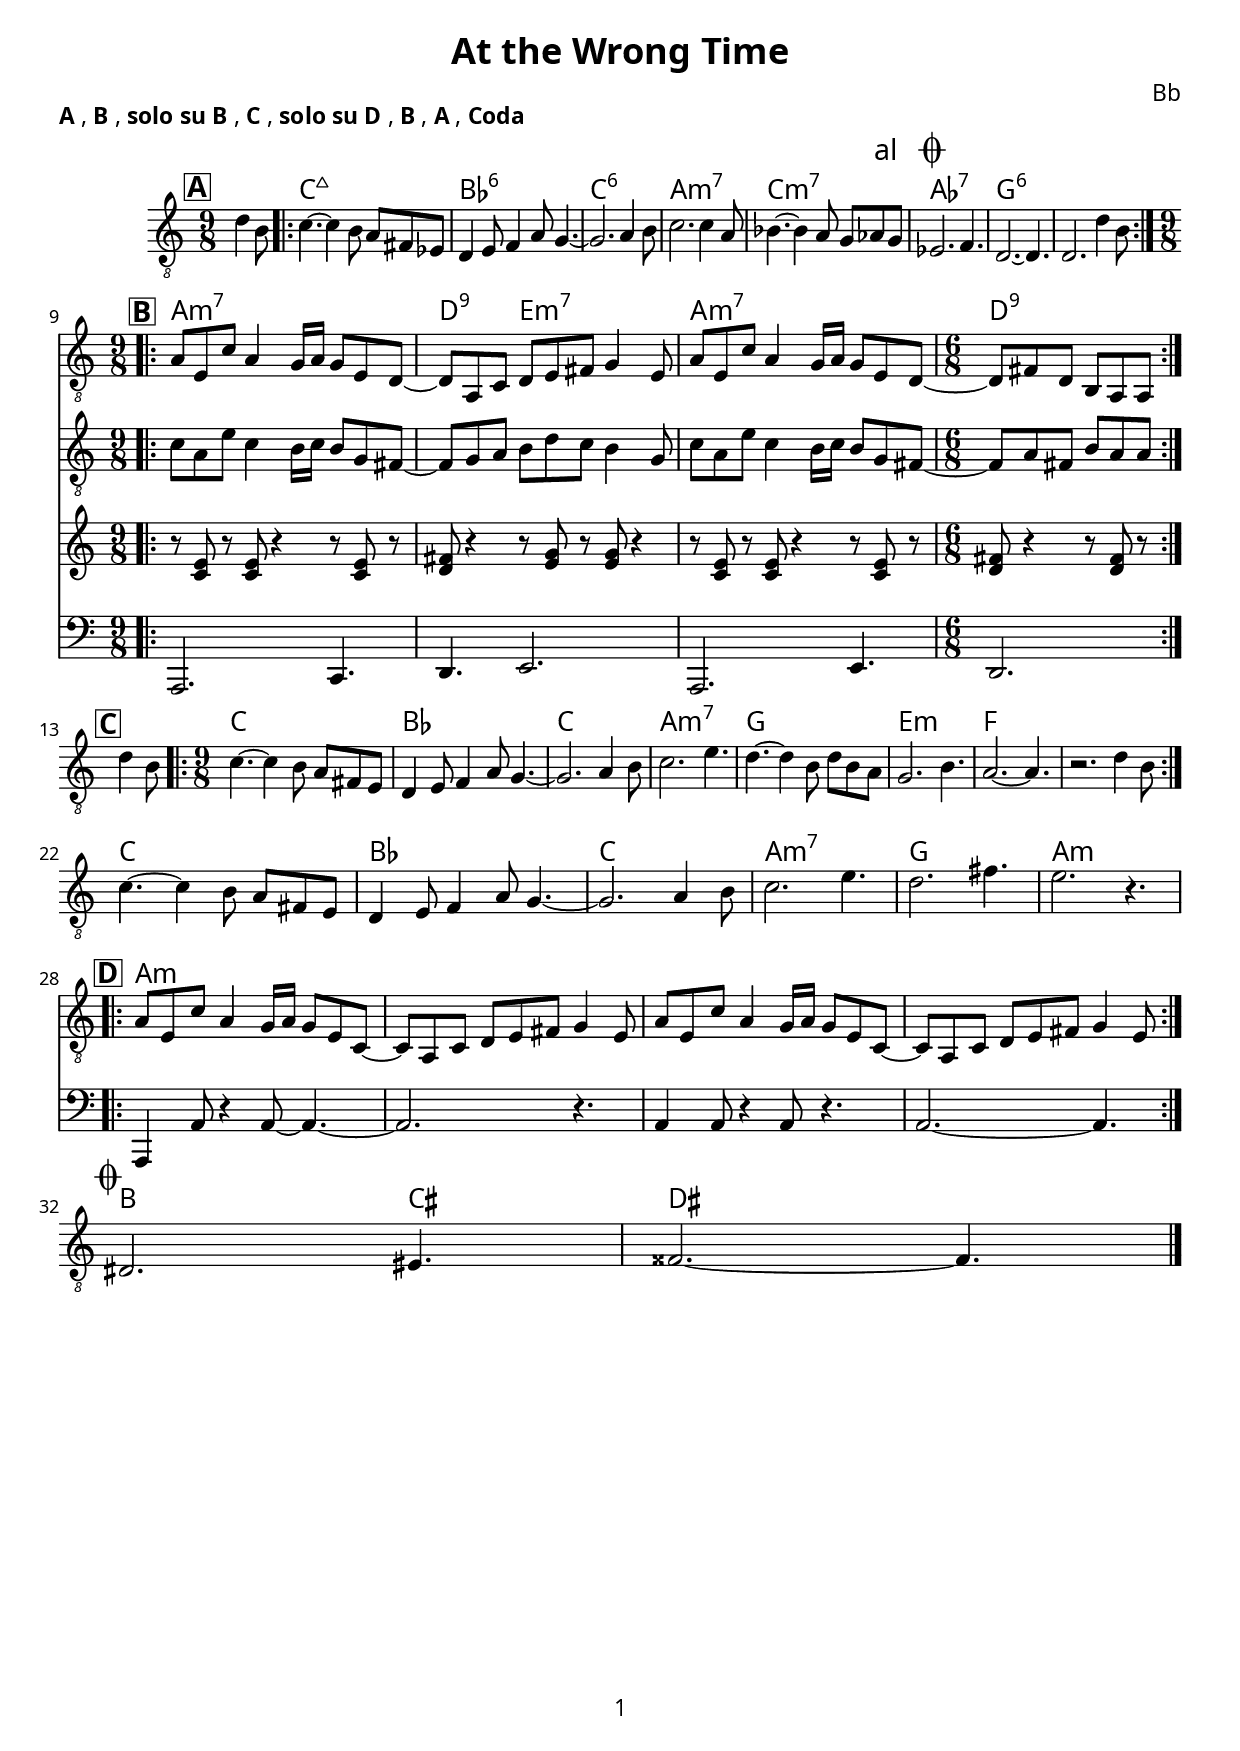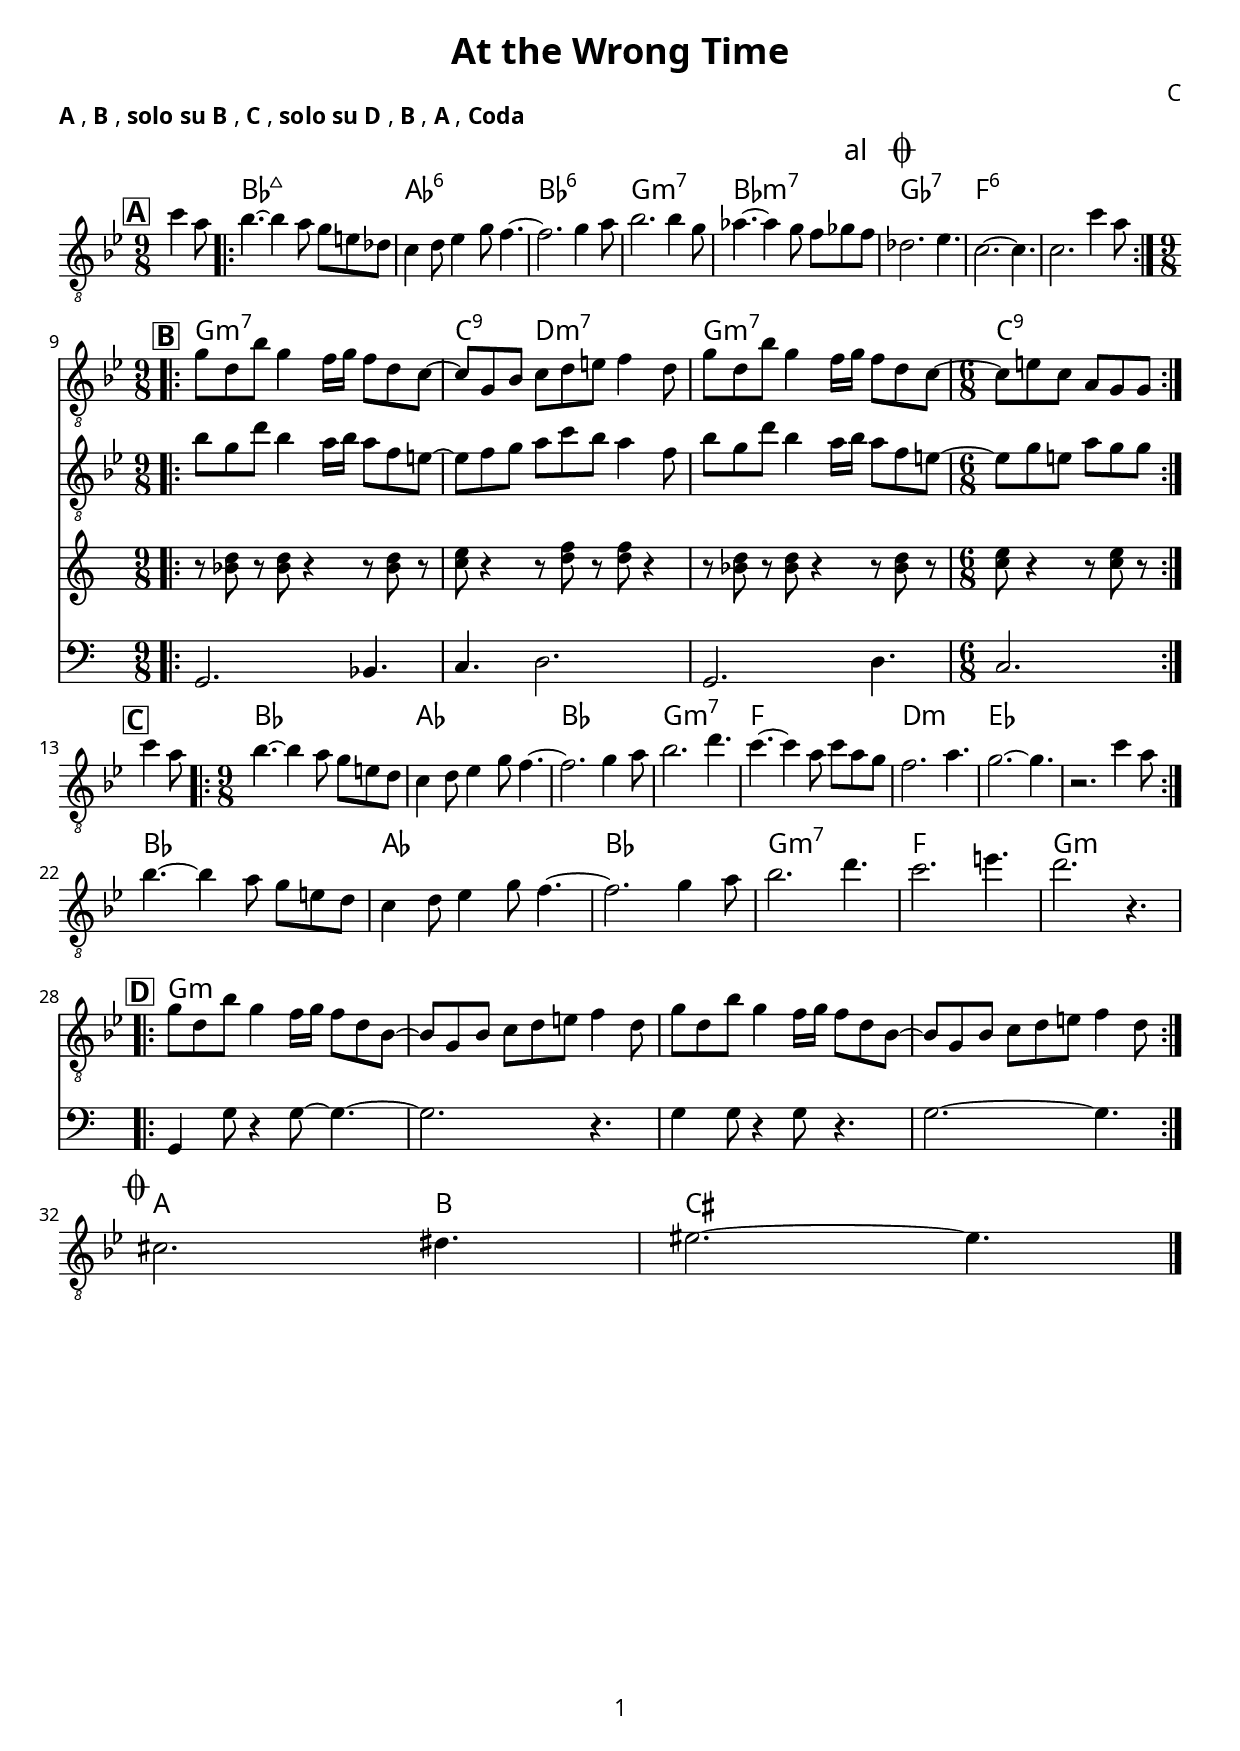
% {{{ PARAMETRI
  myTitle = "At the Wrong Time"
  myKey = \key bes \major
  myTime = \time 9/8 
  myTempo =  #(ly:make-moment 60 4)
% }}}

% INTESTAZIONE {{{
\version "2.18.2"

\header {
  title = \myTitle
}

\paper{
  print-first-page-number = ##t
  oddHeaderMarkup = \markup \null
  evenHeaderMarkup = \markup \null
  oddFooterMarkup = \markup {
    \fill-line {
      \on-the-fly \print-page-number-check-first
      \fromproperty #'page:page-number-string
    }
  }
  evenFooterMarkup = \oddFooterMarkup
  #(set-global-staff-size 10)
  myStaffSize = #20
  fonts = #(make-pango-font-tree
  "FontAwesome"
  "FontAwesome"
  "FontAwesome"
  (/ myStaffSize 20))
}

global = {
  \myKey
  \numericTimeSignature
  \myTime
  \set Score.markFormatter = #format-mark-box-alphabet
}
\layout {
  \context { 
    \Staff \RemoveEmptyStaves 
    \override VerticalAxisGroup.remove-first = ##t
  }
}

toCoda = {
  % the align part
  \mark \markup { { \lower #1 "al  " { \musicglyph #"scripts.coda"} } } 
}

struttura = \markup {
  \column {
      \line {
        \bold{A}, \bold{B}, \bold{solo su B}, \bold{C}, \bold{solo su D}, \bold{B}, \bold{A}, \bold{Coda}
    }
  }
}
%}}}

% {{{ PARTE A
  temaA = {
    \partial 4. c'4 a8 |
      bes4.~ bes4 a8 g8 e des |
      c4 d8 ees4 g8 f4.~ | f2. g4 a8 | bes2. bes4 g8 | 
      aes4.~ aes4 g8 f8 ges f |\toCoda des2. ees4. | c2.~ c4. | c2.  c'4 a8 |
  }

  silenzioA = {
    \partial 4. s4. |
    \repeat volta 2{
      s1*9/8 | s1*9/8 | s1*9/8 | s1*9/8 | 
      s1*9/8 | s1*9/8 | s1*9/8 | s1*9/8 |
    }
  }

  accordiA = \chordmode{
    \partial 4. s4. |
    \repeat volta 2{
      bes1*9/8:maj7 | aes1*9/8:6 | bes1*9/8:6 | g1*9/8:m7 |
      bes1*9/8:m7 | ges1*9/8:7 | f1*9/8:6 | f1*9/8:6 |
    }
  }
% }}}

% {{{ PARTE B
  temaB = {
    \repeat volta 2{
      \time 9/8
      g8 d bes' g4 f16 g16 f8 d c~ |
      c8 g bes c d e f4 d8 |
      g8 d bes' g4 f16 g16 f8 d c~ |
      \time 6/8
      c8 e c a8 g8 g8 |
    }
  }

  temaBdue = {
    \time 9/8
    \repeat volta 2{
      bes'8 g d' bes4 a16 bes16 a8 f e~ |
      e8 f g a c bes a4 f8 |
      bes8 g d' bes4 a16 bes16 a8 f e~ |
      \time 6/8
      e8 g e a8 g g |
    }
  }

  bassoB = {
    \repeat volta 2{
      g,2. bes,4. | c4. d2. |
      g,2. d4. | 
      \time 6/8
      c2. |
    }
  }

  ritmicaB = {
    \repeat volta 2{
      r8 <bes' d''>8 r8 <bes' d''>8 r4 r8 <bes' d''>8 r8 |
      <c'' e''>8 r4 r8 <d'' f''>8 r8 <d'' f''>8 r4 |
      r8 <bes' d''>8 r8 <bes' d''>8 r4 r8 <bes' d''>8 r8 |
      \time 6/8
      <c'' e''>8 r4 r8 <c'' e''>8 r8 |
    }
  }

  accordiB = \chordmode{
    g1*9/8:m7 | c4.:9 d2.:m7 |
    g1*9/8:m7 | 
    \time 6/8
    c2.:9 |
  }
% }}}

% {{{ PARTE C
  temaC = {
    \partial 4. c'4 a8 |
    \time 9/8
    \repeat volta 2{
      bes4.~ bes4 a8 g8 e d |
      c4 d8 ees4 g8 f4.~ | f2. g4 a8 | bes2. d4. | 
      c4.~ c4 a8 c a g | f2. a4. | g2.~ g4. | r2. c4 a8 |
    } \break
    bes4.~ bes4 a8 g8 e d |
    c4 d8 ees4 g8 f4.~ | f2. g4 a8 | bes2. d4. | 
    c2. e4. | d2. r4. |
  }

  silenzioC = {
    \partial 4. s4. |
    \time 9/8
    \repeat volta 2{
      s1*9/8 | s1*9/8 | s1*9/8 | s1*9/8 | 
      s1*9/8 | s1*9/8 | s1*9/8 | s1*9/8 |
    }
    s1*9/8 | s1*9/8 | s1*9/8 | s1*9/8 | 
    s1*9/8 | s1*9/8 | 
  }

  accordiC = \chordmode{
    \partial 4. s4. |
    \time 9/8
    \repeat volta 2{
      bes1*9/8 | aes1*9/8 | bes1*9/8 | g1*9/8:m7 |
      f1*9/8 | d1*9/8:m | ees1*9/8 | ees1*9/8 |
    }
    bes1*9/8 | aes1*9/8 | bes1*9/8 | g1*9/8:m7 |
    f1*9/8 | g1*9/8:m |
  }
% }}}

% {{{ PARTE D
  temaD = {
    \repeat volta 2{
      g,8 d bes' g4 f16 g16 f8 d bes~ |
      bes8 g bes c d e f4 d8 |
      g8 d bes' g4 f16 g16 f8 d bes~ |
      bes8 g bes c d e f4 d8 |
    }
  }

  bassoD = {
    \repeat volta 2{
      g,4 g8 r4 g8~ g4.~ | g2. r4. | g4 g8 r4 g8 r4. | g2.~ g4. |
    }
  }

  silenzioD = {
    \repeat volta 2{
      s1*9/8 | s1*9/8 | s1*9/8 | s1*9/8 | 
    }
  }

  accordiD = \chordmode{
    \repeat volta 2{
      g1*9/8:m | g1*9/8:m | g1*9/8:m | g1*9/8:m |
    }
  }
% }}}

% {{{ PARTE Coda
  temaCoda = {
    cis2. dis4. | eis2.~ eis4. |
  }

  silenzioCoda = {
      s1*9/8 | s1*9/8 |
  }

  accordiCoda = \chordmode{
    a1*6/8 b4. | cis1*9/8 |
  }
% }}}

% SCORE {{{
tema = \relative c' {
  \mark \default
  \temaA \break
  \mark \default
  \temaB \break
  \mark \default
  \temaC \break
  \mark \default
  \temaD \break
  \mark \markup { \musicglyph #"scripts.coda"}
  \temaCoda
  \bar"|."
}

temaDue = \relative c' {
  \silenzioA
  \temaBdue 
  \silenzioC
  \silenzioD
  \silenzioCoda
}

chordsPart ={
  \new ChordNames {
    \set chordChanges = ##t
    \accordiA
    \accordiB
    \accordiC
    \accordiD
    \accordiCoda
  }
}

ritmicaPart = \new Staff {
  \silenzioA
  \ritmicaB
  \silenzioC
  \silenzioD
  \silenzioCoda
}

bassoPart = \new Staff {
  \clef "bass"
  \silenzioA
  \bassoB
  \silenzioC
  \bassoD
  \silenzioCoda
}

temaPart = \new Staff \with {
  instrumentName = ""
  midiInstrument = "piano"
} { \clef "treble_8" \global \tema }

temaPartDue = \new Staff \with {
  instrumentName = ""
  midiInstrument = "piano"
} { \clef "treble_8" \global \temaDue }

scoreContent = << 
  \chordsPart
  \temaPart
  \temaPartDue
  \ritmicaPart
  \bassoPart
>>
%}}}

% {{{ BOOKS
  \book{
    \header{ composer="C" }
    \struttura
    \bookOutputSuffix "C"
    \score {
      \scoreContent
      \layout { indent = #0 }
      \midi { \context { \Score tempoWholesPerMinute = #(ly:make-moment 90 4) } }
    }
  }

  \book{
    \header{ composer="Bb" }
    \struttura
    \bookOutputSuffix "Bb"
    \score { \transpose c d, {\scoreContent} }
  }
% }}}
